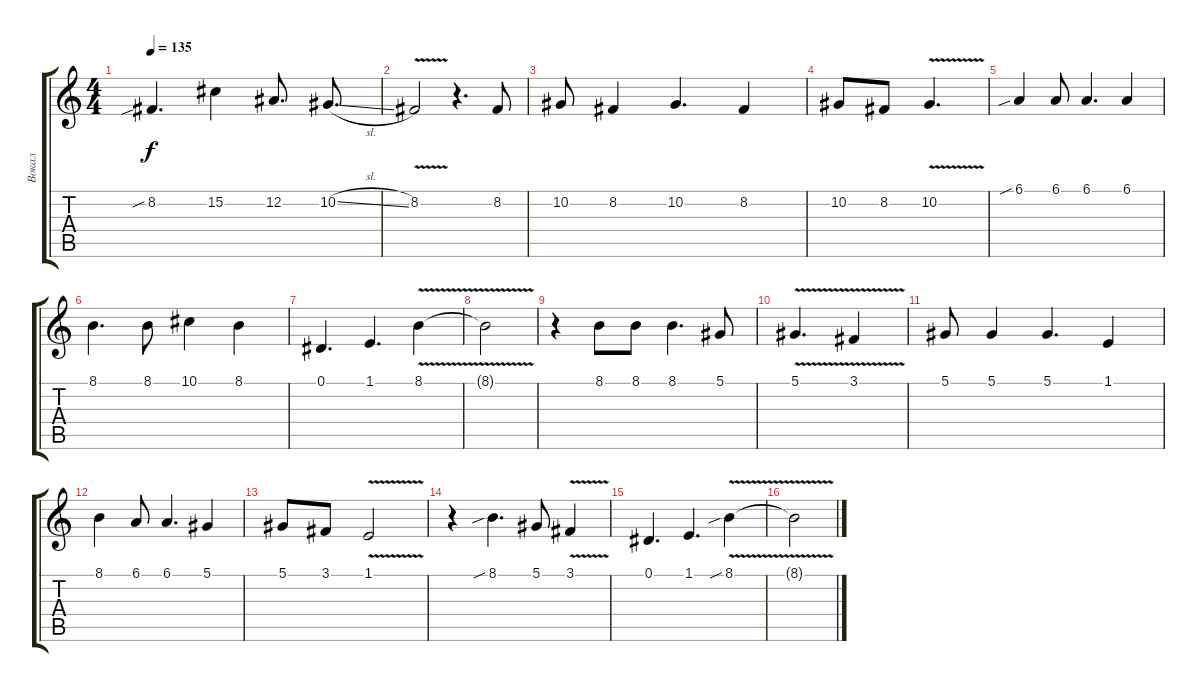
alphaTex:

\track ("Вокал" "Вокал") {instrument synthvoice}
\staff {score tabs}
\tuning (Eb4 Bb3 Gb3 Db3 Ab2 Eb2) {hide}
\ts (4 4)
\tempo 135
\clef g2
\ks c
8.2{sib}.4{d dy f} 15.2.4 12.2.8{d} 10.2{sl}.8{d} |
8.2{v}.2 r.4{d} 8.2.8 |
10.2.8 8.2.4 10.2.4{d} 8.2.4 |
10.2.8 8.2.8 10.2{v}.4{d} |
6.1{sib}.4 6.1.8 6.1.4{d} 6.1.4 |
8.1.4{d} 8.1.8 10.1.4 8.1.4 |
0.1.4{d} 1.1.4{d} 8.1{v}.4 |
8.1{t}.2 |
r.4 8.1.8 8.1.8 8.1.4{d} 5.1.8 |
5.1{v}.4{d} 3.1{v}.4 |
5.1.8 5.1.4 5.1.4{d} 1.1.4 |
8.1.4 6.1.8 6.1.4{d} 5.1.4 |
5.1.8 3.1.8 1.1{v}.2 |
r.4 8.1{sib}.4{d} 5.1.8 3.1{v}.4 |
0.1.4{d} 1.1.4{d} 8.1{v sib}.4 |
8.1{t}.2
